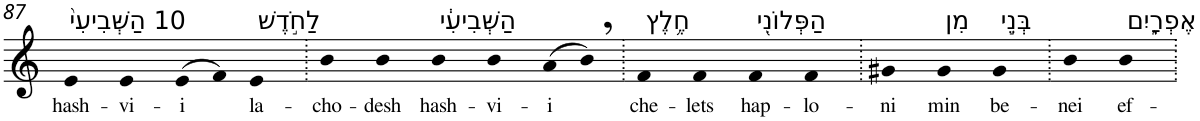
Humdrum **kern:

**kern	**text
*part1	*part1
*staff1	*staff1
*I"Piano	*
*I'Pno	*
!!LO:PB:g=z
*clefG2	*
*k[]	*
=87	=87
!LO:TX:a:t=10 הַשְּׁבִיעִי֙	!
!	!LO:LY:b
4e	hash-
!	!LO:LY:b
4e	-vi-
!	!LO:LY:b
(>8e	-i
8f)	.
!LO:TX:a:t=לַחֹ֣דֶשׁ	!
!	!LO:LY:b
4e	la-
=88.	=88.
!	!LO:LY:b
4b	-cho-
!	!LO:LY:b
4b	-desh
!LO:TX:a:t=הַשְּׁבִיעִ֔י	!
!	!LO:LY:b
4b	hash-
!	!LO:LY:b
4b	-vi-
!	!LO:LY:b
(>8a	-i
8b,)	.
=89.	=89.
!LO:TX:a:t=חֶ֥לֶץ	!
!	!LO:LY:b
4f	che-
!	!LO:LY:b
4f	-lets
!LO:TX:a:t=הַפְּלוֹנִ֖י	!
!	!LO:LY:b
4f	hap-
!	!LO:LY:b
4f	-lo-
=90.	=90.
!	!LO:LY:b
4g#X	-ni
!LO:TX:a:t=מִן	!
!	!LO:LY:b
4g#	min
!LO:TX:a:t=בְּנֵ֣י	!
!	!LO:LY:b
4g#	be-
=91.	=91.
!	!LO:LY:b
4b	-nei
!LO:TX:a:t=אֶפְרָ֑יִם	!
!	!LO:LY:b
4b	ef-
=.	=.
*-	*-
